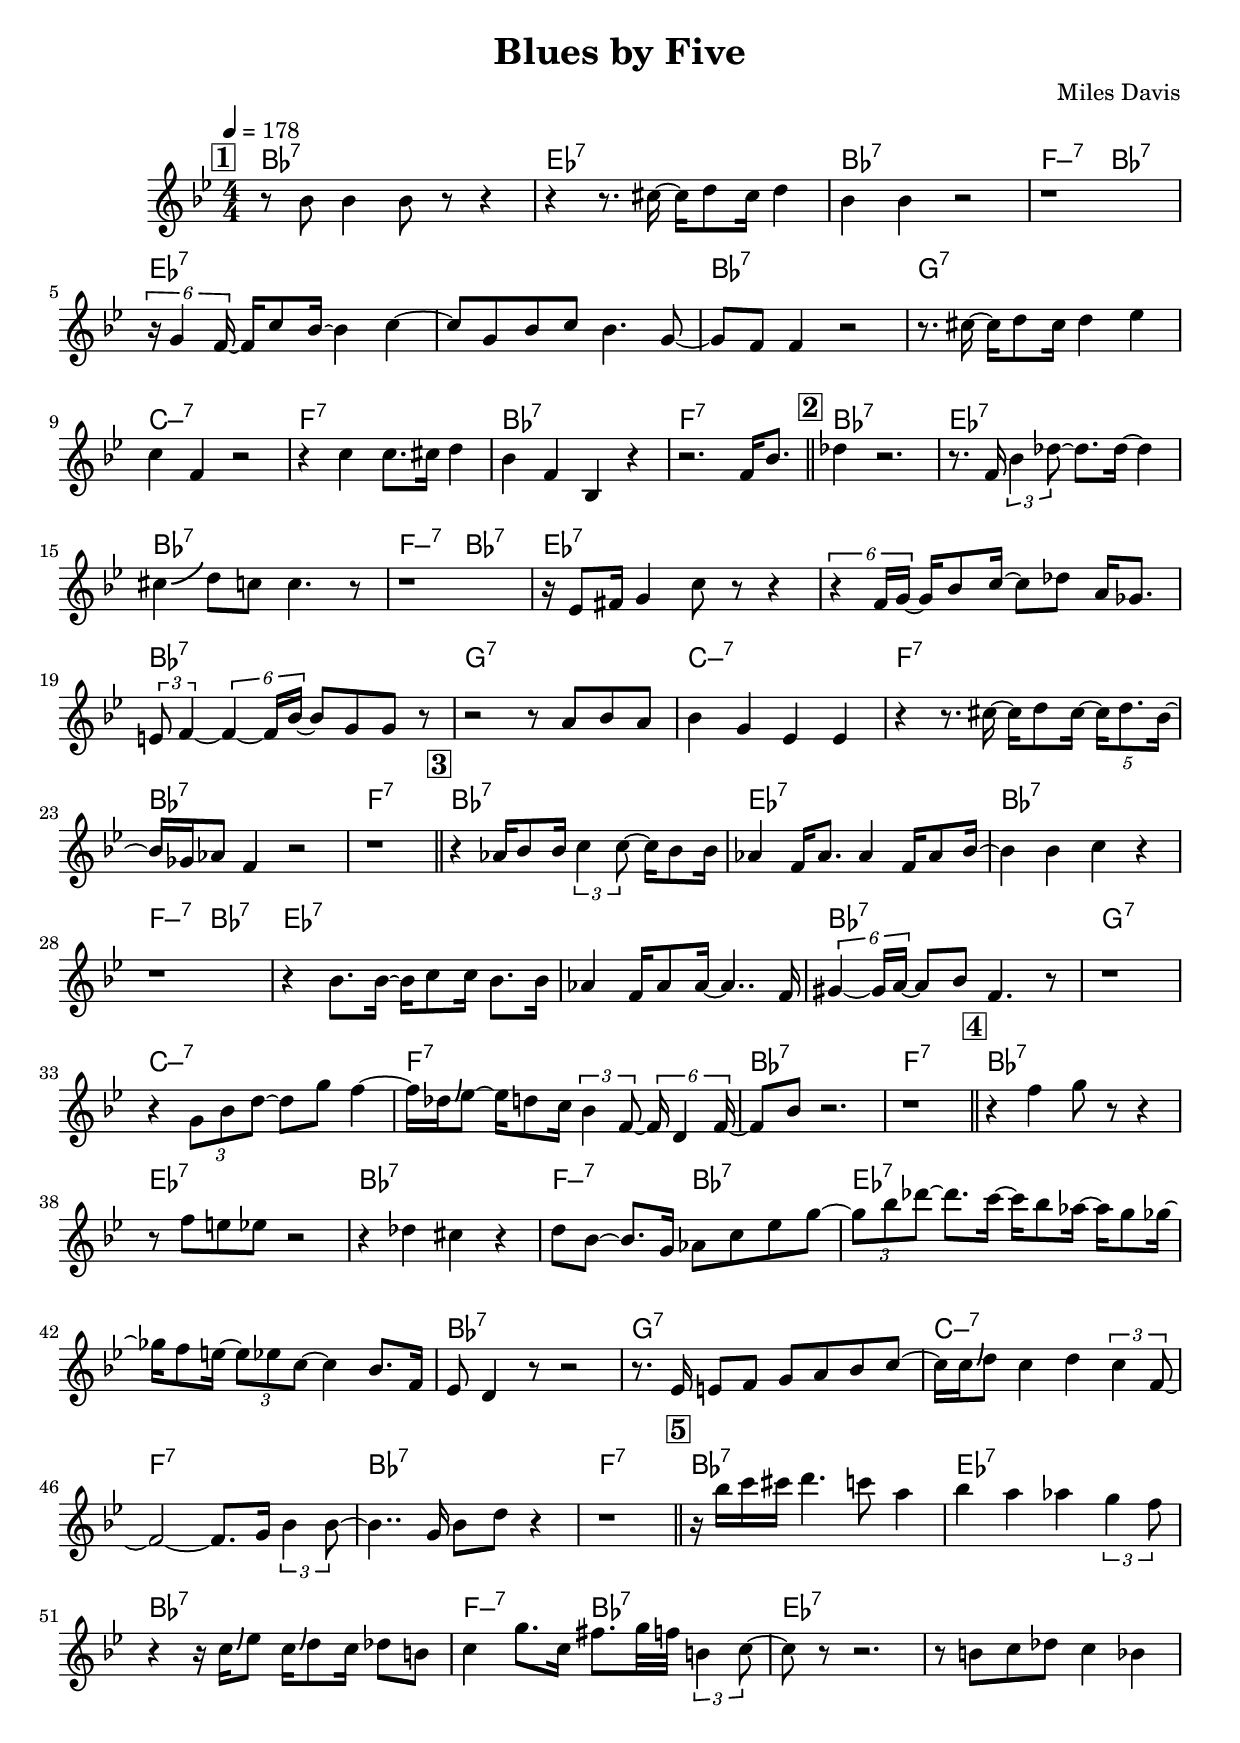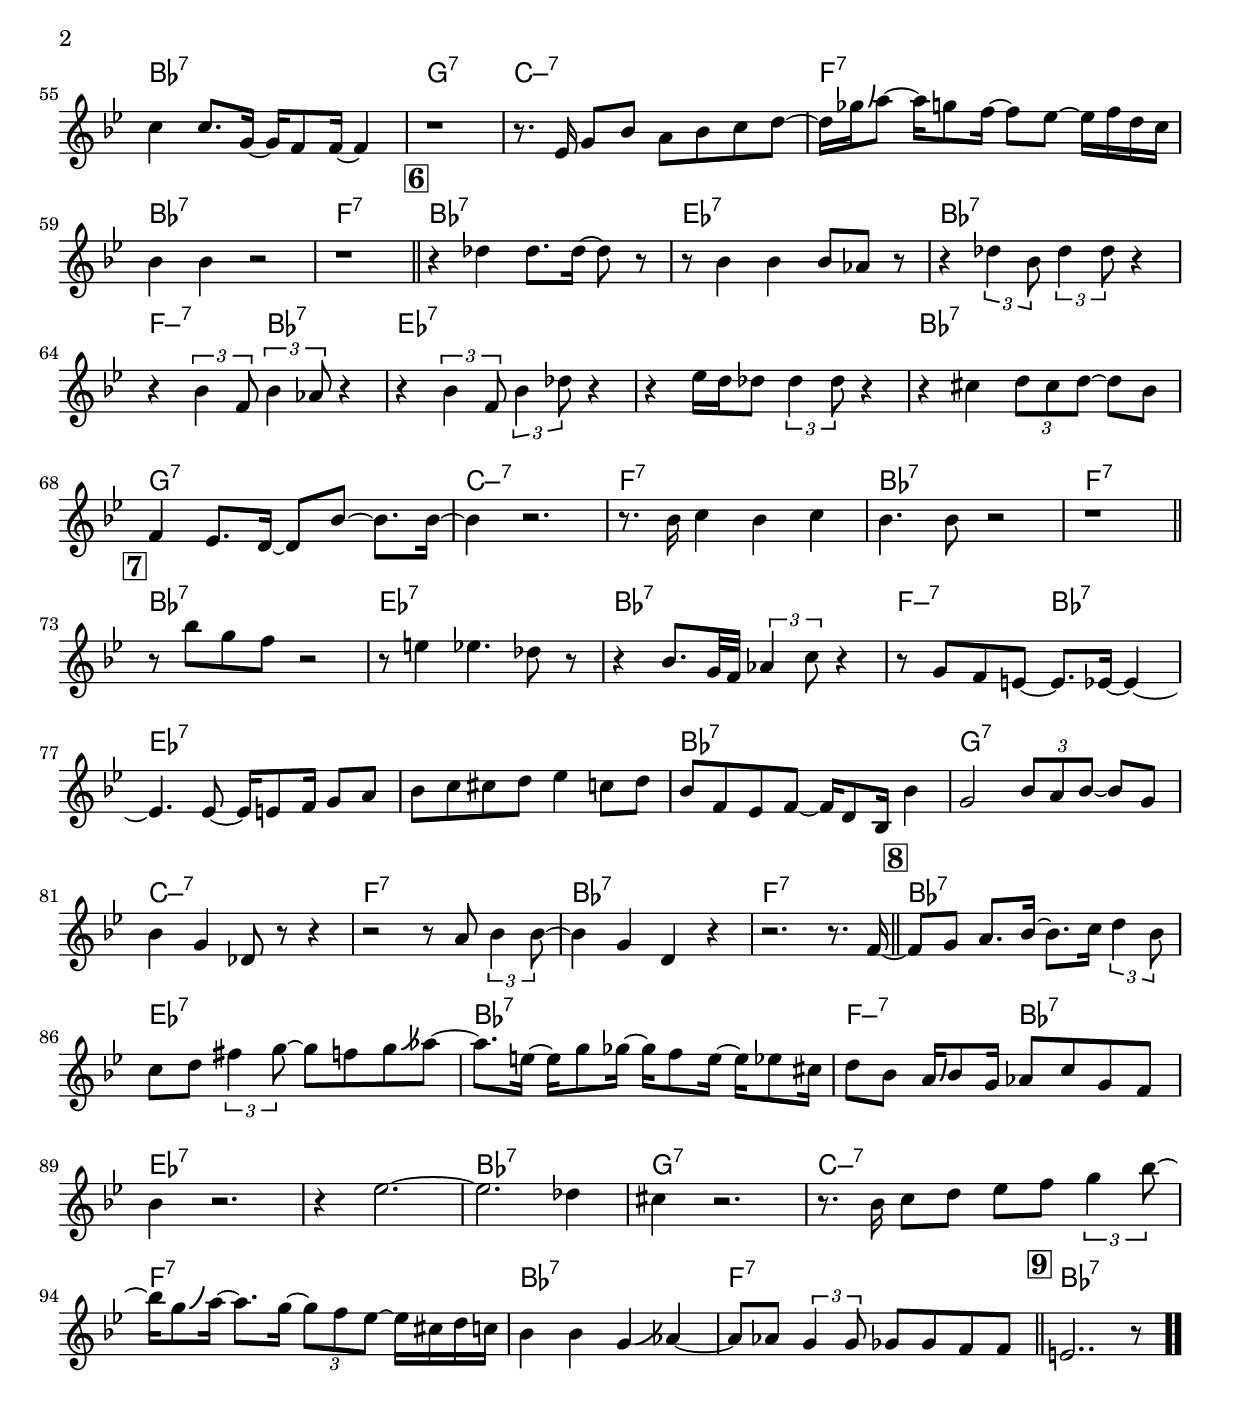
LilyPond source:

\version "2.13.2"

#(ly:set-option 'point-and-click #f)

\header {
  title = "Blues by Five"
  composer = "Miles Davis"
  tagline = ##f
}
global =
{
    \override Staff.TimeSignature #'style = #'()
    \time 4/4
    \clef "treble"
    \key bes \major
    \override Rest #'direction = #'0
    \override MultiMeasureRest #'staff-position = #0
}
\score
{
<<
    \transpose c' c'

    \new ChordNames { \chords {
      \set majorSevenSymbol = \markup { "maj7" }
      \set minorChordModifier = \markup { \char ##x2013 }
      
      | bes1:7 | es1:7 | bes1:7 | f2:min7 bes2:7 | es1:7 | s1 | bes1:7 | g1:7 
      | c1:min7 | f1:7 | bes1:7 | f1:7 | bes1:7 | es1:7 | bes1:7 | f2:min7 bes2:7 
      | es1:7 | s1 | bes1:7 | g1:7 | c1:min7 | f1:7 | bes1:7 | f1:7 
      | bes1:7 | es1:7 | bes1:7 | f2:min7 bes2:7 | es1:7 | s1 | bes1:7 | g1:7 
      | c1:min7 | f1:7 | bes1:7 | f1:7 | bes1:7 | es1:7 | bes1:7 | f2:min7 bes2:7 
      | es1:7 | s1 | bes1:7 | g1:7 | c1:min7 | f1:7 | bes1:7 | f1:7 
      | bes1:7 | es1:7 | bes1:7 | f2:min7 bes2:7 | es1:7 | s1 | bes1:7 | g1:7 
      | c1:min7 | f1:7 | bes1:7 | f1:7 | bes1:7 | es1:7 | bes1:7 | f2:min7 bes2:7 
      | es1:7 | s1 | bes1:7 | g1:7 | c1:min7 | f1:7 | bes1:7 | f1:7 
      | bes1:7 | es1:7 | bes1:7 | f2:min7 bes2:7 | es1:7 | s1 | bes1:7 | g1:7 
      | c1:min7 | f1:7 | bes1:7 | f1:7 | bes1:7 | es1:7 | bes1:7 | f2:min7 bes2:7 
      | es1:7 | s1 | bes1:7 | g1:7 | c1:min7 | f1:7 | bes1:7 | f1:7 
      | bes1:7|
      }
      }

    \new Staff
    <<
    \transpose c' c'

    {
      \global
  		%\override Score.MetronomeMark #'transparent = ##t
  		%\override Score.MetronomeMark #'stencil = ##f
  		
  		\override HorizontalBracket #'direction = #UP
  		\override HorizontalBracket #'bracket-flare = #'(0 . 0)
  		
  		\override TextSpanner #'dash-fraction = #1.0
  		\override TextSpanner #'bound-details #'left #'text = \markup{ \concat{\draw-line #'(0 . -1.0) \draw-line #'(1.0 . 0) }}
  		\override TextSpanner #'bound-details #'right #'text = \markup{ \concat{ \draw-line #'(1.0 . 0) \draw-line #'(0 . -1.0) }}
          \set Score.markFormatter = #format-mark-box-numbers


      \tempo 4 = 178
      \set Score.currentBarNumber = #1
     
      \bar "||" \mark \default r8 bes'8 bes'4 bes'8 r8 r4 
      | r4 r8. cis''16~ cis''16 d''8 cis''16 d''4 
      | bes'4 bes'4 r2 
      | r1 
      | \tuplet 6/4 {r16 g'4 f'16~} f'16 c''8 bes'16~ bes'4 c''4~ 
      | c''8 g'8 bes'8 c''8 bes'4. g'8~ 
      | g'8 f'8 f'4 r2 
      | r8. cis''16~ cis''16 d''8 cis''16 d''4 es''4 
      | c''4 f'4 r2 
      | r4 c''4 c''8. cis''16 d''4 
      | bes'4 f'4 bes4 r4 
      | r2. f'16 bes'8. 
      \bar "||" \mark \default des''4 r2. 
      | r8. f'16 \tuplet 3/2 {bes'4 des''8~} des''8. des''16~ des''4 
      | cis''4\bendAfter #+4  d''8 c''8 c''4. r8 
      | r1 
      | r16 es'8 fis'16 g'4 c''8 r8 r4 
      | \tuplet 6/4 {r4 f'16 g'16~} g'16 bes'8 c''16~ c''8 des''8 a'16 ges'8. 
      | \tuplet 3/2 {e'8 f'4~} \tuplet 6/4 {f'4~ f'16 bes'16~} bes'8 g'8 g'8 r8 
      | r2 r8 a'8 bes'8 a'8 
      | bes'4 g'4 es'4 es'4 
      | r4 r8. cis''16~ cis''16 d''8 cis''16~ \tuplet 5/4 {cis''16 d''8. bes'16~} 
      | bes'16 ges'16 aes'8 f'4 r2 
      | r1 
      \bar "||" \mark \default r4 aes'16 bes'8 bes'16 \tuplet 3/2 {c''4 c''8~} c''16 bes'8 bes'16 
      | aes'4 f'16 aes'8. aes'4 f'16 aes'8 bes'16~ 
      | bes'4 bes'4 c''4 r4 
      | r1 
      | r4 bes'8. bes'16~ bes'16 c''8 c''16 bes'8. bes'16 
      | aes'4 f'16 aes'8 aes'16~ aes'4.. f'16 
      | \tuplet 6/4 {gis'4~ gis'16 a'16~} a'8 bes'8 f'4. r8 
      | r1 
      | r4 \tuplet 3/2 {g'8 bes'8 d''8~} d''8 g''8 f''4~ 
      | f''16 des''16\bendAfter #+4  es''8~ es''16 d''8 c''16 \tuplet 3/2 {bes'4 f'8~} \tuplet 6/4 {f'16 d'4 f'16~} 
      | f'8 bes'8 r2. 
      | r1 
      \bar "||" \mark \default r4 f''4 g''8 r8 r4 
      | r8 f''8 e''8 es''8 r2 
      | r4 des''4 cis''4 r4 
      | d''8 bes'8~ bes'8. g'16 aes'8 c''8 es''8 g''8~ 
      | \tuplet 3/2 {g''8 bes''8 des'''8~} des'''8. c'''16~ c'''16 bes''8 aes''16~ aes''16 g''8 ges''16~ 
      | ges''16 f''8 e''16~ \tuplet 3/2 {e''8 es''8 c''8~} c''4 bes'8. f'16 
      | es'8 d'4 r8 r2 
      | r8. es'16 e'8 f'8 g'8 a'8 bes'8 c''8~ 
      | c''16 c''16\bendAfter #+4  d''8 c''4 d''4 \tuplet 3/2 {c''4 f'8~} 
      | f'2~ f'8. g'16 \tuplet 3/2 {bes'4 bes'8~} 
      | bes'4.. g'16 bes'8 d''8 r4 
      | r1 
      \bar "||" \mark \default r16 bes''16 c'''16 cis'''16 d'''4. c'''8 a''4 
      | bes''4 a''4 aes''4 \tuplet 3/2 {g''4 f''8} 
      | r4 r16 c''16\bendAfter #+4  es''8 c''16\bendAfter #+4  d''8 c''16 des''8 b'8 
      | c''4 g''8. c''16 fis''8. g''32 f''32 \tuplet 3/2 {b'4 c''8~} 
      | c''8 r8 r2. 
      | r8 b'8 c''8 des''8 c''4 bes'4 
      | c''4 c''8. g'16~ g'16 f'8 f'16~ f'4 
      | r1 
      | r8. es'16 g'8 bes'8 a'8 bes'8 c''8 d''8~ 
      | d''16 ges''16\bendAfter #+4  a''8~ a''16 g''8 f''16~ f''8 es''8~ es''16 f''16 d''16 c''16 
      | bes'4 bes'4 r2 
      | r1 
      \bar "||" \mark \default r4 des''4 des''8. des''16~ des''8 r8 
      | r8 bes'4 bes'4 bes'8 aes'8 r8 
      | r4 \tuplet 3/2 {des''4 bes'8} \tuplet 3/2 {des''4 des''8} r4 
      | r4 \tuplet 3/2 {bes'4 f'8} \tuplet 3/2 {bes'4 aes'8} r4 
      | r4 \tuplet 3/2 {bes'4 f'8} \tuplet 3/2 {bes'4 des''8} r4 
      | r4 es''16 d''16 des''8 \tuplet 3/2 {des''4 des''8} r4 
      | r4 cis''4 \tuplet 3/2 {d''8 cis''8 d''8~} d''8 bes'8 
      | f'4 es'8. d'16~ d'8 bes'8~ bes'8. bes'16~ 
      | bes'4 r2. 
      | r8. bes'16 c''4 bes'4 c''4 
      | bes'4. bes'8 r2 
      | r1 
      \bar "||" \mark \default r8 bes''8 g''8 f''8 r2 
      | r8 e''4 es''4. des''8 r8 
      | r4 bes'8. g'32 f'32 \tuplet 3/2 {aes'4 c''8} r4 
      | r8 g'8 f'8 e'8~ e'8. es'16~ es'4~ 
      | es'4. es'8~ es'16 e'8 f'16 g'8 a'8 
      | bes'8 c''8 cis''8 d''8 es''4 c''8 d''8 
      | bes'8 f'8 es'8 f'8~ f'16 d'8 bes16 bes'4 
      | g'2 \tuplet 3/2 {bes'8 a'8 bes'8~} bes'8 g'8 
      | bes'4 g'4 des'8 r8 r4 
      | r2 r8 a'8 \tuplet 3/2 {bes'4 bes'8~} 
      | bes'4 g'4 d'4 r4 
      | r2. r8. f'16~ 
      \bar "||" \mark \default f'8 g'8 a'8. bes'16~ bes'8. c''16 \tuplet 3/2 {d''4 bes'8} 
      | c''8 d''8 \tuplet 3/2 {fis''4 g''8~} g''8 f''8 g''8\bendAfter #+4  aes''8~ 
      | aes''8. e''16~ e''16 g''8 ges''16~ ges''16 f''8 e''16~ e''16 es''8 cis''16 
      | d''8 bes'8 a'16\bendAfter #+4  bes'8 g'16 aes'8 c''8 g'8 f'8 
      | bes'4 r2. 
      | r4 es''2.~ 
      | es''2. des''4 
      | cis''4 r2. 
      | r8. bes'16 c''8 d''8 es''8 f''8 \tuplet 3/2 {g''4 bes''8~} 
      | bes''16 g''8\bendAfter #+4  a''16~ a''8. g''16~ \tuplet 3/2 {g''8 f''8 es''8~} es''16 cis''16 d''16 c''16 
      | bes'4 bes'4 g'4\bendAfter #+4  aes'4~ 
      | aes'8 aes'8 \tuplet 3/2 {g'4 g'8} ges'8 ges'8 f'8 f'8 
      \bar "||" \mark \default e'2.. r8\bar  ".."
    }
    >>
>>    
}
